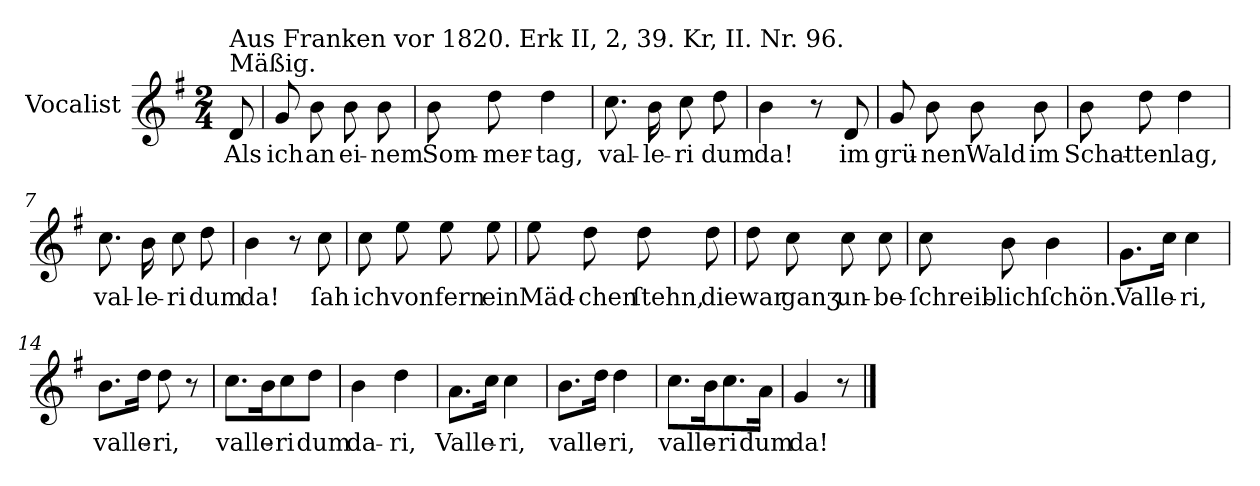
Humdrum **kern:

**kern	**text
*part1	*part1
*staff1	*staff1
*I"Vocalist	*
*k[f#]	*
*G:	*
*M2/4	*
=	=
!LO:TX:a:t=Mäßig.	!
!LO:TX:a:t=Aus Franken vor 1820. Erk II, 2, 39. Kr, II. Nr. 96.	!
8d	Als
=1	=1
8g	ich
8b	an
8b	ei-
8b	-nem
=2	=2
8b	Som-
8dd	-mer-
4dd	-tag,
=3	=3
8.cc	val-
16b	-le-
8cc	-ri
8dd	dum
=4	=4
4b	da!
8r	.
8d	im
=5	=5
8g	grü-
8b	-nen
8b	Wald
8b	im
=6	=6
8b	Schat-
8dd	-ten
4dd	lag,
=7	=7
8.cc	val-
16b	-le-
8cc	-ri
8dd	dum
=8	=8
4b	da!
8r	.
8cc	ſah
=9	=9
8cc	ich
8ee	von
8ee	fern
8ee	ein
=10	=10
8ee	Mäd-
8dd	-chen
8dd	ſtehn,
8dd	die
=11	=11
8dd	war
8cc	ganʒ
8cc	un-
8cc	-be-
=12	=12
8cc	-ſchreib-
8b	-lich
4b	ſchön.
=13	=13
8.g\L	Valle-
16ccJk	.
4cc	-ri,
=14	=14
8.bL	valle-
16ddJk	.
8dd	-ri,
8r	.
=15	=15
8.ccL	valle-
16bK	.
8cc	-ri
8ddJ	dum
=16	=16
4b	da-
4dd	-ri,
=17	=17
8.aL	Valle-
16ccJk	.
4cc	-ri,
=18	=18
8.bL	valle-
16ddJk	.
4dd	-ri,
=19	=19
8.ccL	valle-
16bK	.
8.cc	-ri
16aJk	dum
=20	=20
4g	da!
8r	.
==	==
*-	*-
